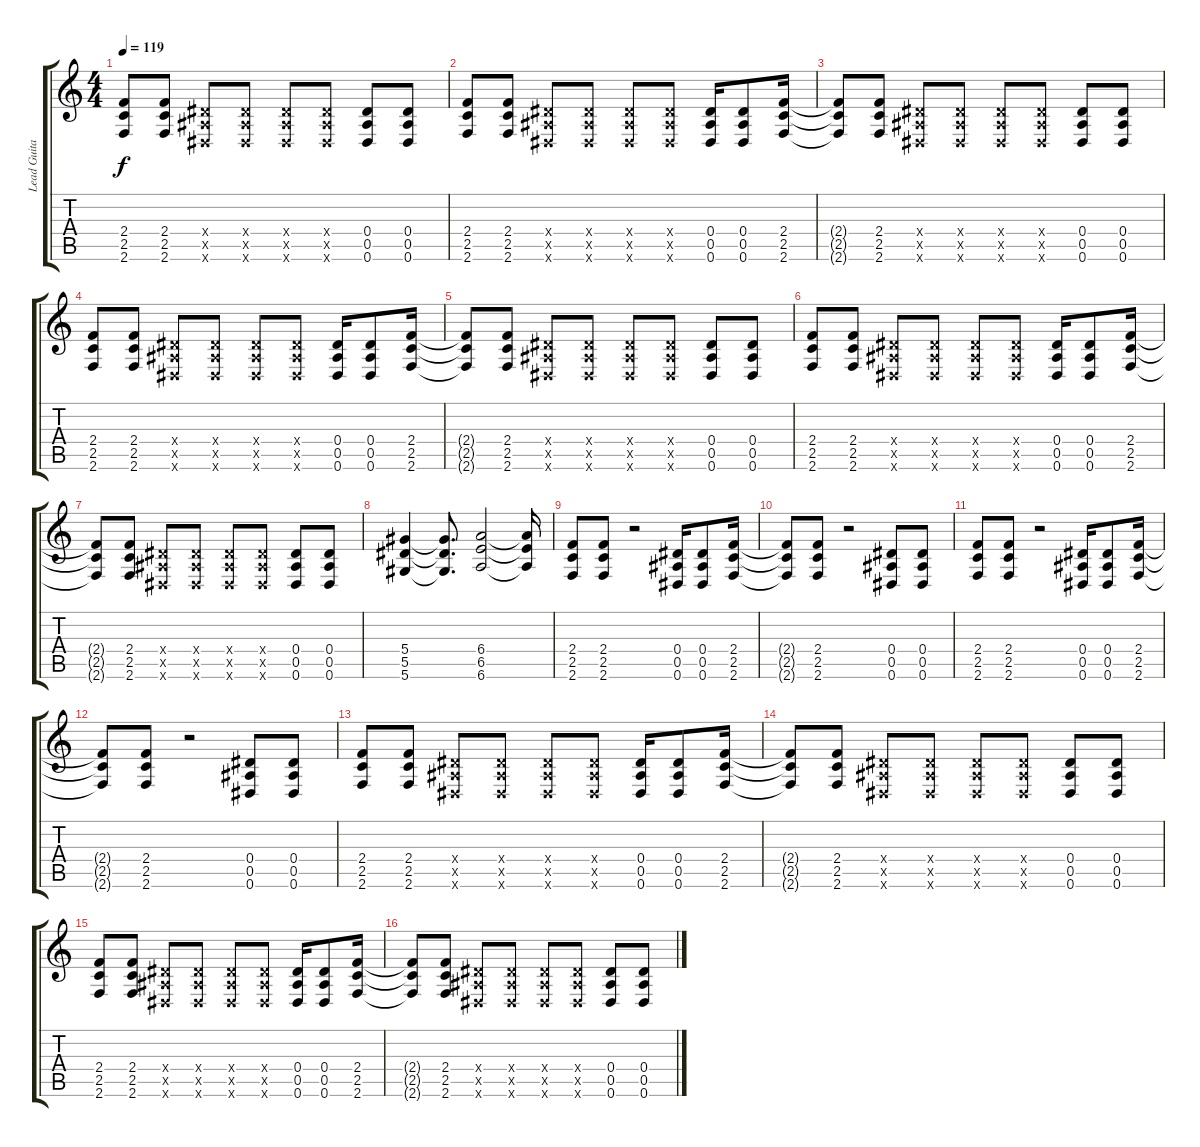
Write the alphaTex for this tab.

\track ("Lead Guitar" "Lead Guita") {instrument distortionguitar}
\staff {score tabs}
\tuning (F4 C4 Ab3 Eb3 Bb2 Eb2) {hide}
\ts (4 4)
\tempo 119
\clef g2
\ks c
(2.4{t} 2.5{t} 2.6{t}).8{dy f} (2.4 2.5 2.6).8 (0.4{x} 0.5{x} 0.6{x}).8 (0.4{x} 0.5{x} 0.6{x}).8 (0.4{x} 0.5{x} 0.6{x}).8 (0.4{x} 0.5{x} 0.6{x}).8 (0.4 0.5 0.6).8 (0.4 0.5 0.6).8 |
(2.4 2.5 2.6).8 (2.4 2.5 2.6).8 (0.4{x} 0.5{x} 0.6{x}).8 (0.4{x} 0.5{x} 0.6{x}).8 (0.4{x} 0.5{x} 0.6{x}).8 (0.4{x} 0.5{x} 0.6{x}).8 (0.4 0.5 0.6).16 (0.4 0.5 0.6).8 (2.4 2.5 2.6).16 |
(2.4{t} 2.5{t} 2.6{t}).8 (2.4 2.5 2.6).8 (0.4{x} 0.5{x} 0.6{x}).8 (0.4{x} 0.5{x} 0.6{x}).8 (0.4{x} 0.5{x} 0.6{x}).8 (0.4{x} 0.5{x} 0.6{x}).8 (0.4 0.5 0.6).8 (0.4 0.5 0.6).8 |
(2.4 2.5 2.6).8 (2.4 2.5 2.6).8 (0.4{x} 0.5{x} 0.6{x}).8 (0.4{x} 0.5{x} 0.6{x}).8 (0.4{x} 0.5{x} 0.6{x}).8 (0.4{x} 0.5{x} 0.6{x}).8 (0.4 0.5 0.6).16 (0.4 0.5 0.6).8 (2.4 2.5 2.6).16 |
(2.4{t} 2.5{t} 2.6{t}).8 (2.4 2.5 2.6).8 (0.4{x} 0.5{x} 0.6{x}).8 (0.4{x} 0.5{x} 0.6{x}).8 (0.4{x} 0.5{x} 0.6{x}).8 (0.4{x} 0.5{x} 0.6{x}).8 (0.4 0.5 0.6).8 (0.4 0.5 0.6).8 |
(2.4 2.5 2.6).8 (2.4 2.5 2.6).8 (0.4{x} 0.5{x} 0.6{x}).8 (0.4{x} 0.5{x} 0.6{x}).8 (0.4{x} 0.5{x} 0.6{x}).8 (0.4{x} 0.5{x} 0.6{x}).8 (0.4 0.5 0.6).16 (0.4 0.5 0.6).8 (2.4 2.5 2.6).16 |
(2.4{t} 2.5{t} 2.6{t}).8 (2.4 2.5 2.6).8 (0.4{x} 0.5{x} 0.6{x}).8 (0.4{x} 0.5{x} 0.6{x}).8 (0.4{x} 0.5{x} 0.6{x}).8 (0.4{x} 0.5{x} 0.6{x}).8 (0.4 0.5 0.6).8 (0.4 0.5 0.6).8 |
(5.4 5.5 5.6).4 (5.4{t} 5.5{t} 5.6{t}).8{d} (6.4 6.5 6.6).2 (6.4{t} 6.5{t} 6.6{t}).16 |
(2.4 2.5 2.6).8 (2.4 2.5 2.6).8 r.2 (0.4 0.5 0.6).16 (0.4 0.5 0.6).8 (2.4 2.5 2.6).16 |
(2.4{t} 2.5{t} 2.6{t}).8 (2.4 2.5 2.6).8 r.2 (0.4 0.5 0.6).8 (0.4 0.5 0.6).8 |
(2.4 2.5 2.6).8 (2.4 2.5 2.6).8 r.2 (0.4 0.5 0.6).16 (0.4 0.5 0.6).8 (2.4 2.5 2.6).16 |
(2.4{t} 2.5{t} 2.6{t}).8 (2.4 2.5 2.6).8 r.2 (0.4 0.5 0.6).8 (0.4 0.5 0.6).8 |
(2.4 2.5 2.6).8 (2.4 2.5 2.6).8 (0.4{x} 0.5{x} 0.6{x}).8 (0.4{x} 0.5{x} 0.6{x}).8 (0.4{x} 0.5{x} 0.6{x}).8 (0.4{x} 0.5{x} 0.6{x}).8 (0.4 0.5 0.6).16 (0.4 0.5 0.6).8 (2.4 2.5 2.6).16 |
(2.4{t} 2.5{t} 2.6{t}).8 (2.4 2.5 2.6).8 (0.4{x} 0.5{x} 0.6{x}).8 (0.4{x} 0.5{x} 0.6{x}).8 (0.4{x} 0.5{x} 0.6{x}).8 (0.4{x} 0.5{x} 0.6{x}).8 (0.4 0.5 0.6).8 (0.4 0.5 0.6).8 |
(2.4 2.5 2.6).8 (2.4 2.5 2.6).8 (0.4{x} 0.5{x} 0.6{x}).8 (0.4{x} 0.5{x} 0.6{x}).8 (0.4{x} 0.5{x} 0.6{x}).8 (0.4{x} 0.5{x} 0.6{x}).8 (0.4 0.5 0.6).16 (0.4 0.5 0.6).8 (2.4 2.5 2.6).16 |
(2.4{t} 2.5{t} 2.6{t}).8 (2.4 2.5 2.6).8 (0.4{x} 0.5{x} 0.6{x}).8 (0.4{x} 0.5{x} 0.6{x}).8 (0.4{x} 0.5{x} 0.6{x}).8 (0.4{x} 0.5{x} 0.6{x}).8 (0.4 0.5 0.6).8 (0.4 0.5 0.6).8
